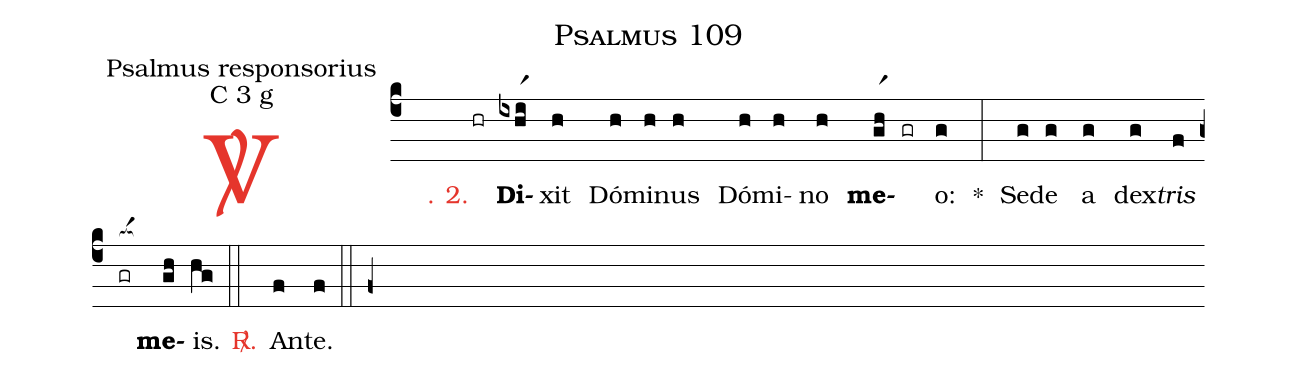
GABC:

name: Psalmus 109;
office-part: Psalmus responsorius;
mode: C 3 g;
%%
(c4)

<c><sp>V/</sp>. 2.</c>() (hr)<b>Di</b>(ixhr1i)xit(h) Dó(h)mi(h)nus(h) Dó(h)mi(h)no(h) <b>me</b>(gr1h gr)o:(g) *(:) Se(g)de(g) a(g) dex(g)<i>tris</i>(f) <nlba>(gr[ocba:1{])<b>me</b>(gh[ocba:0}])is.</nlba>(hg)

(::)

<nlba><c><sp>R/</sp>.</c>() An</nlba>(f)te.(f)

(::)

(f+)
